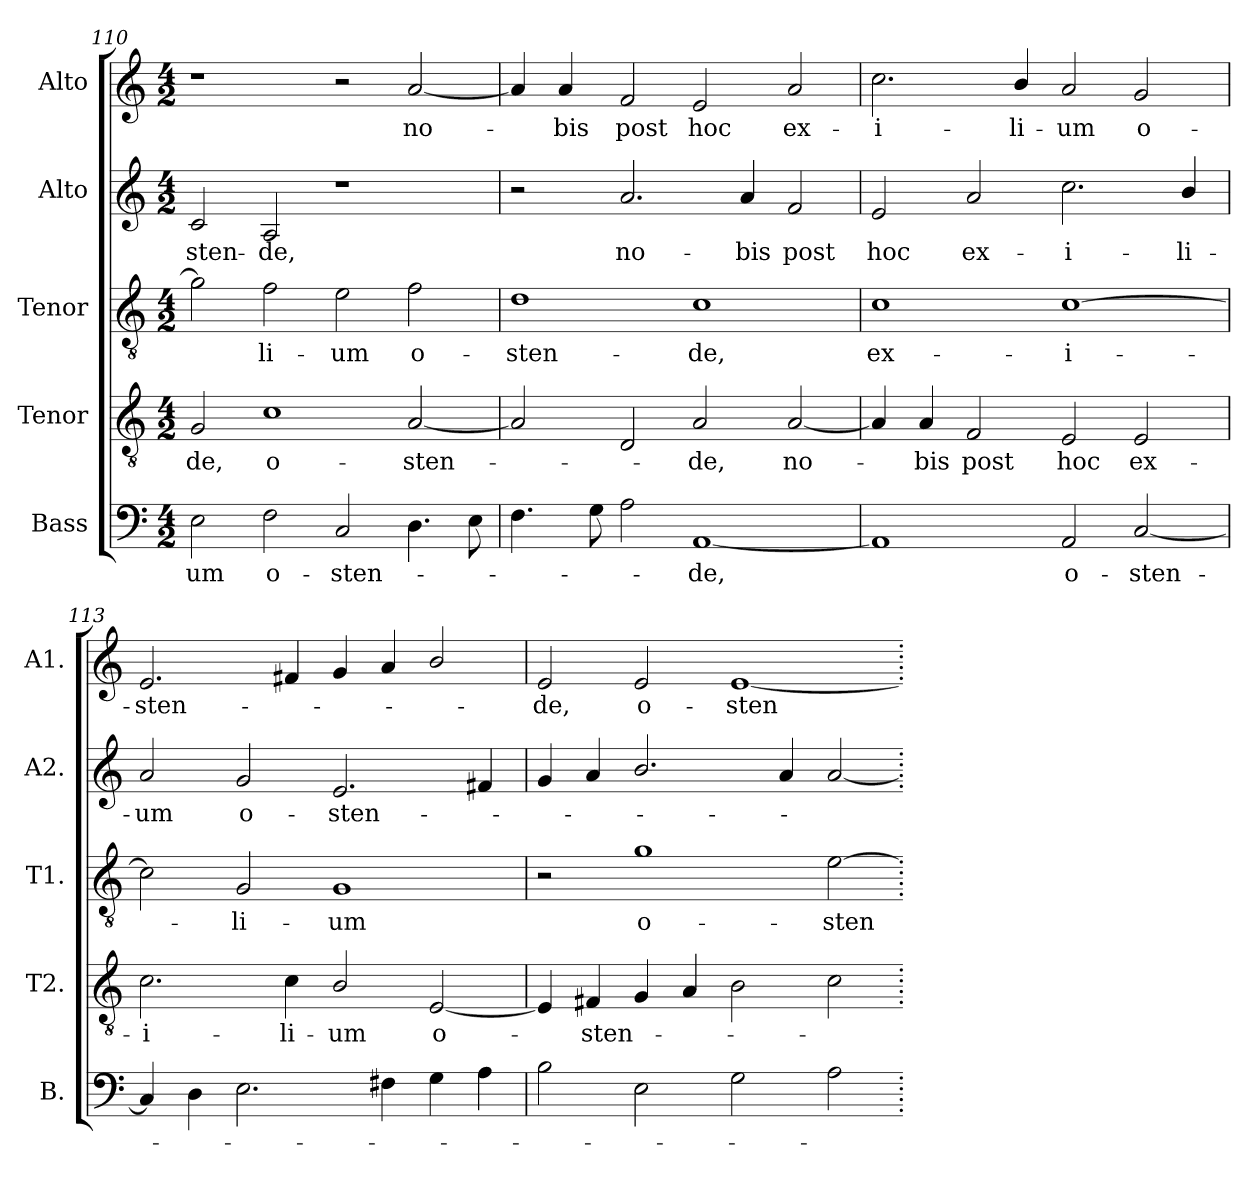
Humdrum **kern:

**kern	**text	**kern	**text	**kern	**text	**kern	**text	**kern	**text
*part5	*part5	*part4	*part4	*part3	*part3	*part2	*part2	*part1	*part1
*staff5	*staff5	*staff4	*staff4	*staff3	*staff3	*staff2	*staff2	*staff1	*staff1
*I"Bass	*	*I"Tenor	*	*I"Tenor	*	*I"Alto	*	*I"Alto	*
*I'B.	*	*I'T2.	*	*I'T1.	*	*I'A2.	*	*I'A1.	*
*clefF4	*	*clefGv2	*	*clefGv2	*	*clefG2	*	*clefG2	*
*	*	*ITrd7c12	*	*ITrd7c12	*	*	*	*	*
*k[]	*	*k[]	*	*k[]	*	*k[]	*	*k[]	*
*C:	*	*C:	*	*C:	*	*C:	*	*C:	*
*M4/2	*	*M4/2	*	*M4/2	*	*M4/2	*	*M4/2	*
=110	=110	=110	=110	=110	=110	=110	=110	=110	=110
!	!LO:LY:b:color=#000000	!	!	!	!	!	!	!	!
!	!	!	!LO:LY:b:color=#000000	!	!	!	!	!	!
!	!	!	!	!	!	!	!LO:LY:b:color=#000000	!	!
2Ei\	-um	2GGi/	-de,	2Gi\]	.	2ci/	-sten-	1r	.
!	!LO:LY:b:color=#000000	!	!	!	!	!	!	!	!
!	!	!	!LO:LY:b:color=#000000	!	!	!	!	!	!
!	!	!	!	!	!LO:LY:b:color=#000000	!	!	!	!
!	!	!	!	!	!	!	!LO:LY:b:color=#000000	!	!
2Fi\	o-	1Ci	o-	2Fi\	-li-	2Ai/	-de,	.	.
!	!LO:LY:b:color=#000000	!	!	!	!	!	!	!	!
!	!	!	!	!	!LO:LY:b:color=#000000	!	!	!	!
2Ci/	-sten-	.	.	2Ei\	-um	1r	.	2r	.
!	!	!	!LO:LY:b:color=#000000	!	!	!	!	!	!
!	!	!	!	!	!LO:LY:b:color=#000000	!	!	!	!
!	!	!	!	!	!	!	!	!	!LO:LY:b:color=#000000
4.Di\	.	[2AAi/	-sten-	2Fi\	o-	.	.	[2ai/	no-
8Ei\	.	.	.	.	.	.	.	.	.
=111	=111	=111	=111	=111	=111	=111	=111	=111	=111
!	!	!	!	!	!LO:LY:b:color=#000000	!	!	!	!
4.Fi\	.	2AAi/]	.	1Di	-sten-	2r	.	4ai/]	.
!	!	!	!	!	!	!	!	!	!LO:LY:b:color=#000000
.	.	.	.	.	.	.	.	4ai/	-bis
8Gi\	.	.	.	.	.	.	.	.	.
!	!	!	!	!	!	!	!LO:LY:b:color=#000000	!	!
!	!	!	!	!	!	!	!	!	!LO:LY:b:color=#000000
2Ai\	.	2DDi/	.	.	.	2.ai/	no-	2fi/	post
!	!LO:LY:b:color=#000000	!	!	!	!	!	!	!	!
!	!	!	!LO:LY:b:color=#000000	!	!	!	!	!	!
!	!	!	!	!	!LO:LY:b:color=#000000	!	!	!	!
!	!	!	!	!	!	!	!	!	!LO:LY:b:color=#000000
[1AAi	-de,	2AAi/	-de,	1Ci	-de,	.	.	2ei/	hoc
!	!	!	!	!	!	!	!LO:LY:b:color=#000000	!	!
.	.	.	.	.	.	4ai/	-bis	.	.
!	!	!	!LO:LY:b:color=#000000	!	!	!	!	!	!
!	!	!	!	!	!	!	!LO:LY:b:color=#000000	!	!
!	!	!	!	!	!	!	!	!	!LO:LY:b:color=#000000
.	.	[2AAi/	no-	.	.	2fi/	post	2ai/	ex-
=112	=112	=112	=112	=112	=112	=112	=112	=112	=112
!	!	!	!	!	!LO:LY:b:color=#000000	!	!	!	!
!	!	!	!	!	!	!	!LO:LY:b:color=#000000	!	!
!	!	!	!	!	!	!	!	!	!LO:LY:b:color=#000000
1AAi]	.	4AAi/]	.	1Ci	ex-	2ei/	hoc	2.cci\	-i-
!	!	!	!LO:LY:b:color=#000000	!	!	!	!	!	!
.	.	4AAi/	-bis	.	.	.	.	.	.
!	!	!	!LO:LY:b:color=#000000	!	!	!	!	!	!
!	!	!	!	!	!	!	!LO:LY:b:color=#000000	!	!
.	.	2FFi/	post	.	.	2ai/	ex-	.	.
!	!	!	!	!	!	!	!	!	!LO:LY:b:color=#000000
.	.	.	.	.	.	.	.	4bi/	-li-
!	!LO:LY:b:color=#000000	!	!	!	!	!	!	!	!
!	!	!	!LO:LY:b:color=#000000	!	!	!	!	!	!
!	!	!	!	!	!LO:LY:b:color=#000000	!	!	!	!
!	!	!	!	!	!	!	!LO:LY:b:color=#000000	!	!
!	!	!	!	!	!	!	!	!	!LO:LY:b:color=#000000
2AAi/	o-	2EEi/	hoc	[1Ci	-i-	2.cci\	-i-	2ai/	-um
!	!LO:LY:b:color=#000000	!	!	!	!	!	!	!	!
!	!	!	!LO:LY:b:color=#000000	!	!	!	!	!	!
!	!	!	!	!	!	!	!	!	!LO:LY:b:color=#000000
[2Ci/	-sten-	2EEi/	ex-	.	.	.	.	2gi/	o-
!	!	!	!	!	!	!	!LO:LY:b:color=#000000	!	!
.	.	.	.	.	.	4bi/	-li-	.	.
!!LO:LB:g=z
=113	=113	=113	=113	=113	=113	=113	=113	=113	=113
!	!	!	!LO:LY:b:color=#000000	!	!	!	!	!	!
!	!	!	!	!	!	!	!LO:LY:b:color=#000000	!	!
!	!	!	!	!	!	!	!	!	!LO:LY:b:color=#000000
4Ci/]	.	2.Ci\	-i-	2Ci\]	.	2ai/	-um	2.ei/	-sten-
4Di\	.	.	.	.	.	.	.	.	.
!	!	!	!	!	!LO:LY:b:color=#000000	!	!	!	!
!	!	!	!	!	!	!	!LO:LY:b:color=#000000	!	!
2.Ei\	.	.	.	2GGi/	-li-	2gi/	o-	.	.
!	!	!	!LO:LY:b:color=#000000	!	!	!	!	!	!
.	.	4Ci\	-li-	.	.	.	.	4f#Xi/	.
!	!	!	!LO:LY:b:color=#000000	!	!	!	!	!	!
!	!	!	!	!	!LO:LY:b:color=#000000	!	!	!	!
!	!	!	!	!	!	!	!LO:LY:b:color=#000000	!	!
.	.	2BBi/	-um	1GGi	-um	2.ei/	-sten-	4gi/	.
4F#Xi\	.	.	.	.	.	.	.	4ai/	.
!	!	!	!LO:LY:b:color=#000000	!	!	!	!	!	!
4Gi\	.	[2EEi/	o-	.	.	.	.	2bi/	.
4Ai\	.	.	.	.	.	4f#Xi/	.	.	.
=114	=114	=114	=114	=114	=114	=114	=114	=114	=114
!	!	!	!	!	!	!	!	!	!LO:LY:b:color=#000000
2Bi\	.	4EEi/]	.	2r	.	4gi/	.	2ei/	-de,
!	!	!	!LO:LY:b:color=#000000	!	!	!	!	!	!
.	.	4FF#Xi/	-sten-	.	.	4ai/	.	.	.
!	!	!	!	!	!LO:LY:b:color=#000000	!	!	!	!
!	!	!	!	!	!	!	!	!	!LO:LY:b:color=#000000
2Ei\	.	4GGi/	.	1Gi	o-	2.bi/	.	2ei/	o-
.	.	4AAi/	.	.	.	.	.	.	.
!	!	!	!	!	!	!	!	!	!LO:LY:b:color=#000000
2Gi\	.	2BBi\	.	.	.	.	.	[1ei	-sten-
.	.	.	.	.	.	4ai/	.	.	.
!	!	!	!	!	!LO:LY:b:color=#000000	!	!	!	!
2Ai\	.	2Ci\	.	[2Ei\	-sten-	[2ai/	.	.	.
=.	=.	=.	=.	=.	=.	=.	=.	=.	=.
*-	*-	*-	*-	*-	*-	*-	*-	*-	*-
